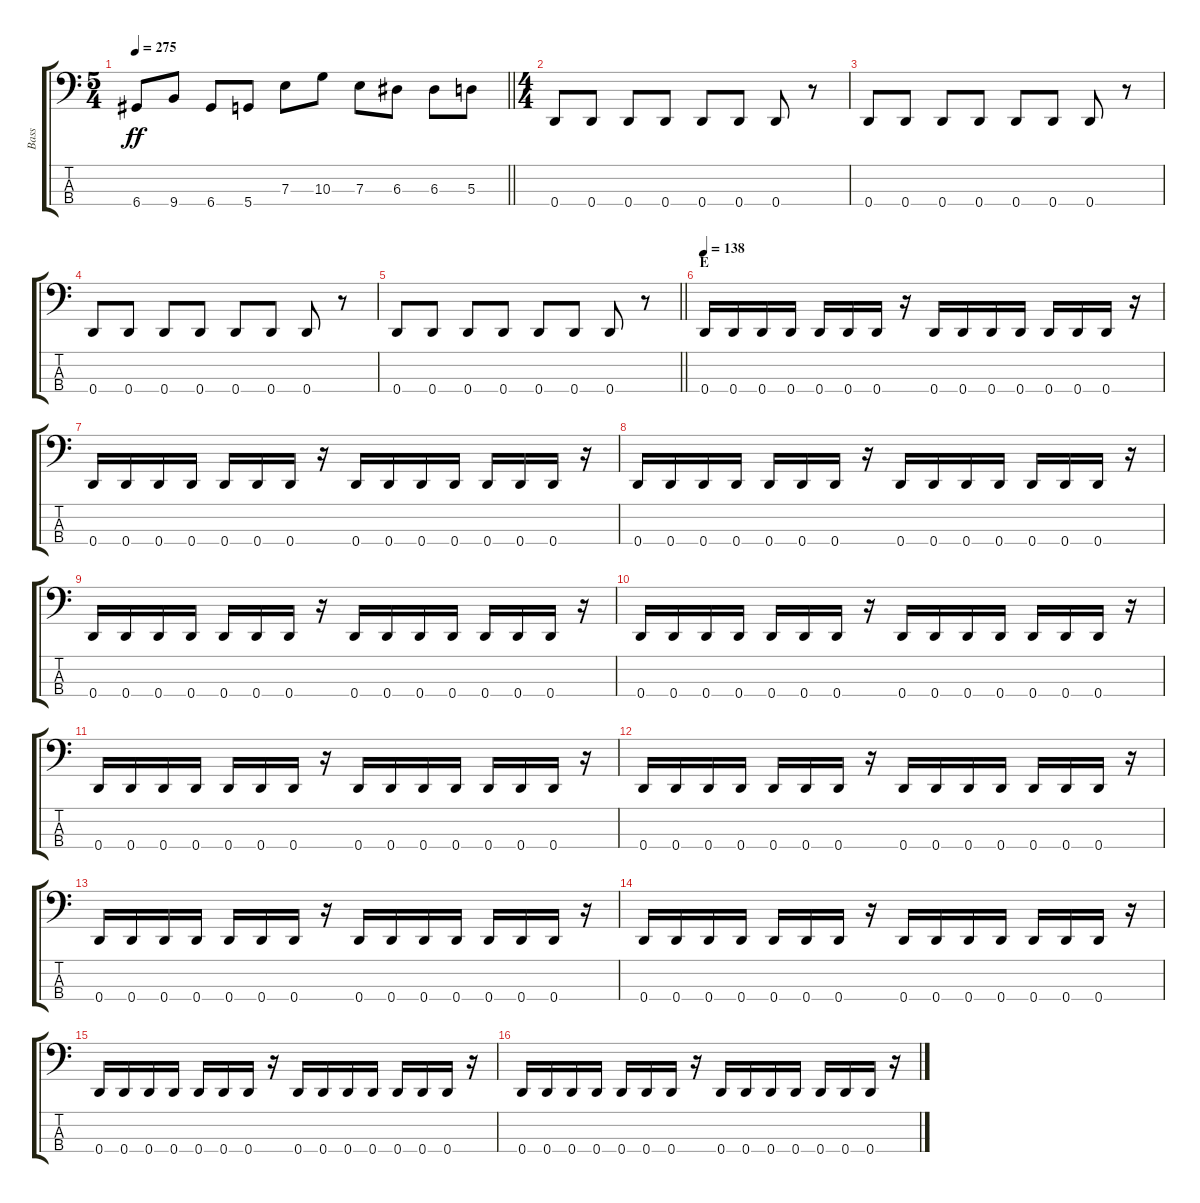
\track ("Bass" "Bass") {instrument electricbasspick}
\staff {score tabs}
\tuning (G2 D2 A1 D1) {hide}
\ts (5 4)
\tempo 275
\clef f4
\barLineRight lightlight
\ks c
6.4.8{dy ff} 9.4.8 6.4.8 5.4.8 7.3.8 10.3.8 7.3.8 6.3.8 6.3.8 5.3.8 |
\ts (4 4)
\section ("" "")
0.4.8 0.4.8 0.4.8 0.4.8 0.4.8 0.4.8 0.4.8 r.8 |
0.4.8 0.4.8 0.4.8 0.4.8 0.4.8 0.4.8 0.4.8 r.8 |
0.4.8 0.4.8 0.4.8 0.4.8 0.4.8 0.4.8 0.4.8 r.8 |
\barLineRight lightlight
0.4.8 0.4.8 0.4.8 0.4.8 0.4.8 0.4.8 0.4.8 r.8 |
\section ("" "E")
\tempo 138
0.4.16 0.4.16 0.4.16 0.4.16 0.4.16 0.4.16 0.4.16 r.16 0.4.16 0.4.16 0.4.16 0.4.16 0.4.16 0.4.16 0.4.16 r.16 |
0.4.16 0.4.16 0.4.16 0.4.16 0.4.16 0.4.16 0.4.16 r.16 0.4.16 0.4.16 0.4.16 0.4.16 0.4.16 0.4.16 0.4.16 r.16 |
0.4.16 0.4.16 0.4.16 0.4.16 0.4.16 0.4.16 0.4.16 r.16 0.4.16 0.4.16 0.4.16 0.4.16 0.4.16 0.4.16 0.4.16 r.16 |
0.4.16 0.4.16 0.4.16 0.4.16 0.4.16 0.4.16 0.4.16 r.16 0.4.16 0.4.16 0.4.16 0.4.16 0.4.16 0.4.16 0.4.16 r.16 |
0.4.16 0.4.16 0.4.16 0.4.16 0.4.16 0.4.16 0.4.16 r.16 0.4.16 0.4.16 0.4.16 0.4.16 0.4.16 0.4.16 0.4.16 r.16 |
0.4.16 0.4.16 0.4.16 0.4.16 0.4.16 0.4.16 0.4.16 r.16 0.4.16 0.4.16 0.4.16 0.4.16 0.4.16 0.4.16 0.4.16 r.16 |
0.4.16 0.4.16 0.4.16 0.4.16 0.4.16 0.4.16 0.4.16 r.16 0.4.16 0.4.16 0.4.16 0.4.16 0.4.16 0.4.16 0.4.16 r.16 |
0.4.16 0.4.16 0.4.16 0.4.16 0.4.16 0.4.16 0.4.16 r.16 0.4.16 0.4.16 0.4.16 0.4.16 0.4.16 0.4.16 0.4.16 r.16 |
0.4.16 0.4.16 0.4.16 0.4.16 0.4.16 0.4.16 0.4.16 r.16 0.4.16 0.4.16 0.4.16 0.4.16 0.4.16 0.4.16 0.4.16 r.16 |
0.4.16 0.4.16 0.4.16 0.4.16 0.4.16 0.4.16 0.4.16 r.16 0.4.16 0.4.16 0.4.16 0.4.16 0.4.16 0.4.16 0.4.16 r.16 |
0.4.16 0.4.16 0.4.16 0.4.16 0.4.16 0.4.16 0.4.16 r.16 0.4.16 0.4.16 0.4.16 0.4.16 0.4.16 0.4.16 0.4.16 r.16
